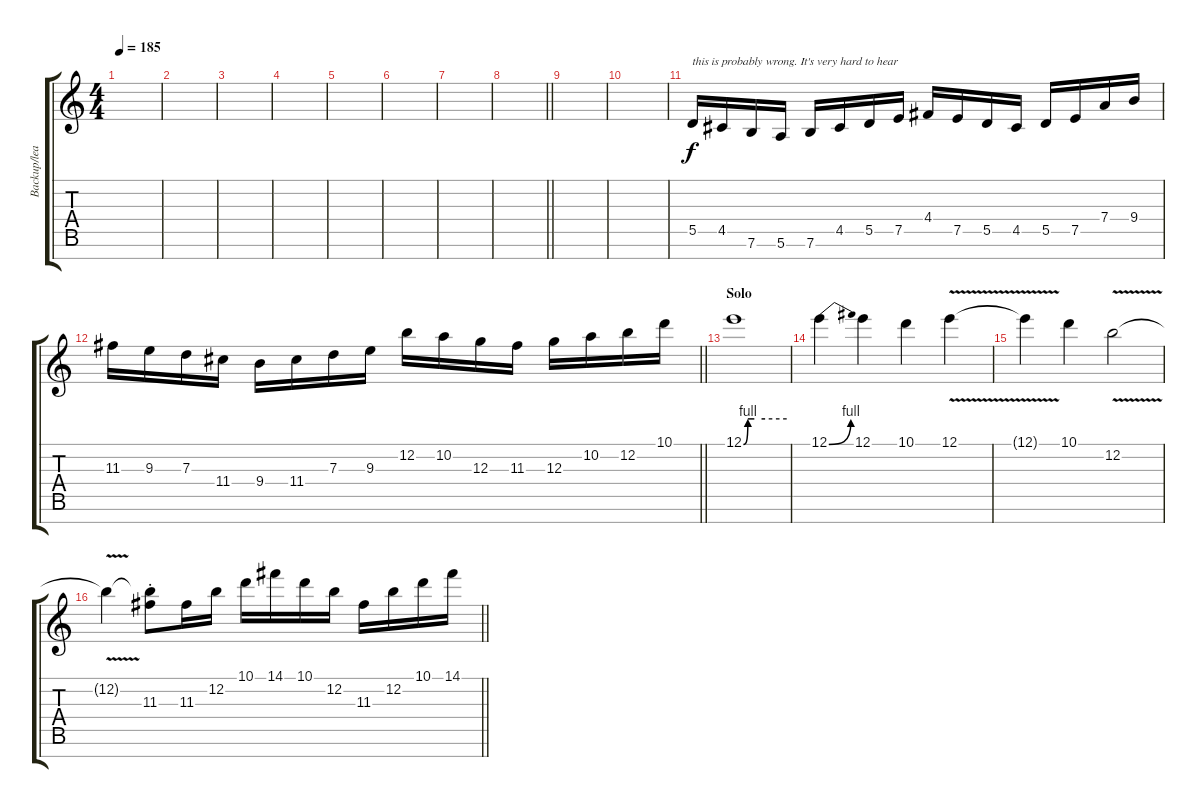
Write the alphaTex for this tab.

\track ("Backup/lead guitar" "Backup/lea") {instrument distortionguitar}
\staff {score tabs}
\tuning (E4 B3 G3 D3 A2 E2 B1) {hide}
\ts (4 4)
\tempo 185
\clef g2
\ks c
|
|
|
|
|
|
|
\barLineRight lightlight
|
|
|
5.5.16{txt "this is probably wrong. It's very hard to hear" volume 15} 4.5.16 7.6.16 5.6.16 7.6.16 4.5.16 5.5.16 7.5.16 4.4.16 7.5.16 5.5.16 4.5.16 5.5.16 7.5.16 7.4.16 9.4.16 |
\barLineRight lightlight
11.3.16 9.3.16 7.3.16 11.4.16 9.4.16 11.4.16 7.3.16 9.3.16 12.2.16 10.2.16 12.3.16 11.3.16 12.3.16 10.2.16 12.2.16 10.1.16 |
\section ("" "Solo")
12.1{be (custom 0 0 6 4 15 4 30 4 60 4)}.1 |
12.1{be (bend 0 0 60 4)}.4 12.1.4 10.1.4 12.1{v}.4 |
12.1{t}.4 10.1.4 12.2{v}.2 |
\barLineRight lightlight
12.2{t}.4 (12.2{t} 11.3{st}).8 11.3.16 12.2.16 10.1.16 14.1.16 10.1.16 12.2.16 11.3.16 12.2.16 10.1.16 14.1.16
